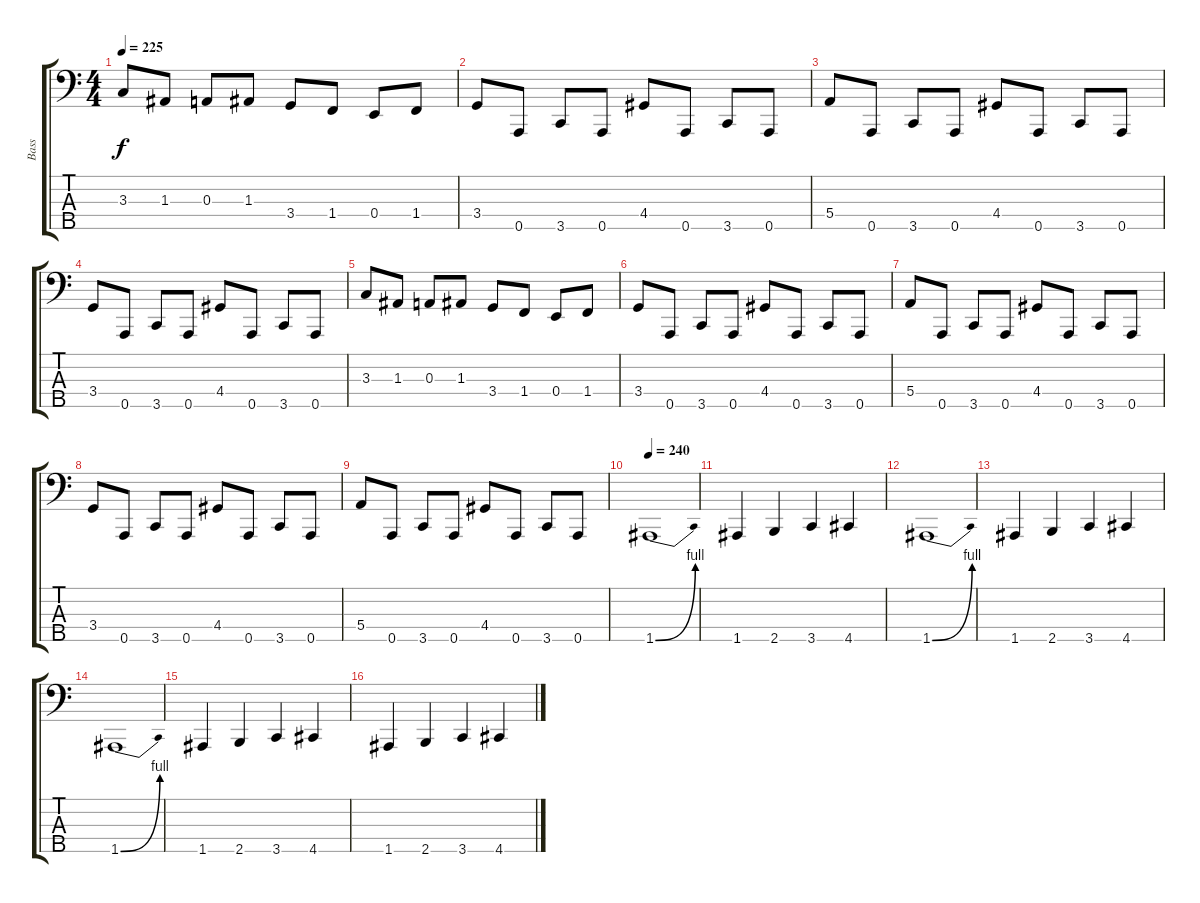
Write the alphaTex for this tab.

\track ("Bass" "Bass") {instrument electricbasspick}
\staff {score tabs}
\tuning (G2 D2 A1 E1 A0) {hide}
\ts (4 4)
\tempo 225
\clef f4
\ks c
3.3.8{dy f} 1.3.8 0.3.8 1.3.8 3.4.8 1.4.8 0.4.8 1.4.8 |
3.4.8 0.5.8 3.5.8 0.5.8 4.4.8 0.5.8 3.5.8 0.5.8 |
5.4.8 0.5.8 3.5.8 0.5.8 4.4.8 0.5.8 3.5.8 0.5.8 |
3.4.8 0.5.8 3.5.8 0.5.8 4.4.8 0.5.8 3.5.8 0.5.8 |
3.3.8 1.3.8 0.3.8 1.3.8 3.4.8 1.4.8 0.4.8 1.4.8 |
3.4.8 0.5.8 3.5.8 0.5.8 4.4.8 0.5.8 3.5.8 0.5.8 |
5.4.8 0.5.8 3.5.8 0.5.8 4.4.8 0.5.8 3.5.8 0.5.8 |
3.4.8 0.5.8 3.5.8 0.5.8 4.4.8 0.5.8 3.5.8 0.5.8 |
5.4.8 0.5.8 3.5.8 0.5.8 4.4.8 0.5.8 3.5.8 0.5.8 |
\tempo 240
1.5{be (bend 0 0 60 4)}.1 |
1.5.4 2.5.4 3.5.4 4.5.4 |
1.5{be (bend 0 0 60 4)}.1 |
1.5.4 2.5.4 3.5.4 4.5.4 |
1.5{be (bend 0 0 60 4)}.1 |
1.5.4 2.5.4 3.5.4 4.5.4 |
1.5.4 2.5.4 3.5.4 4.5.4
